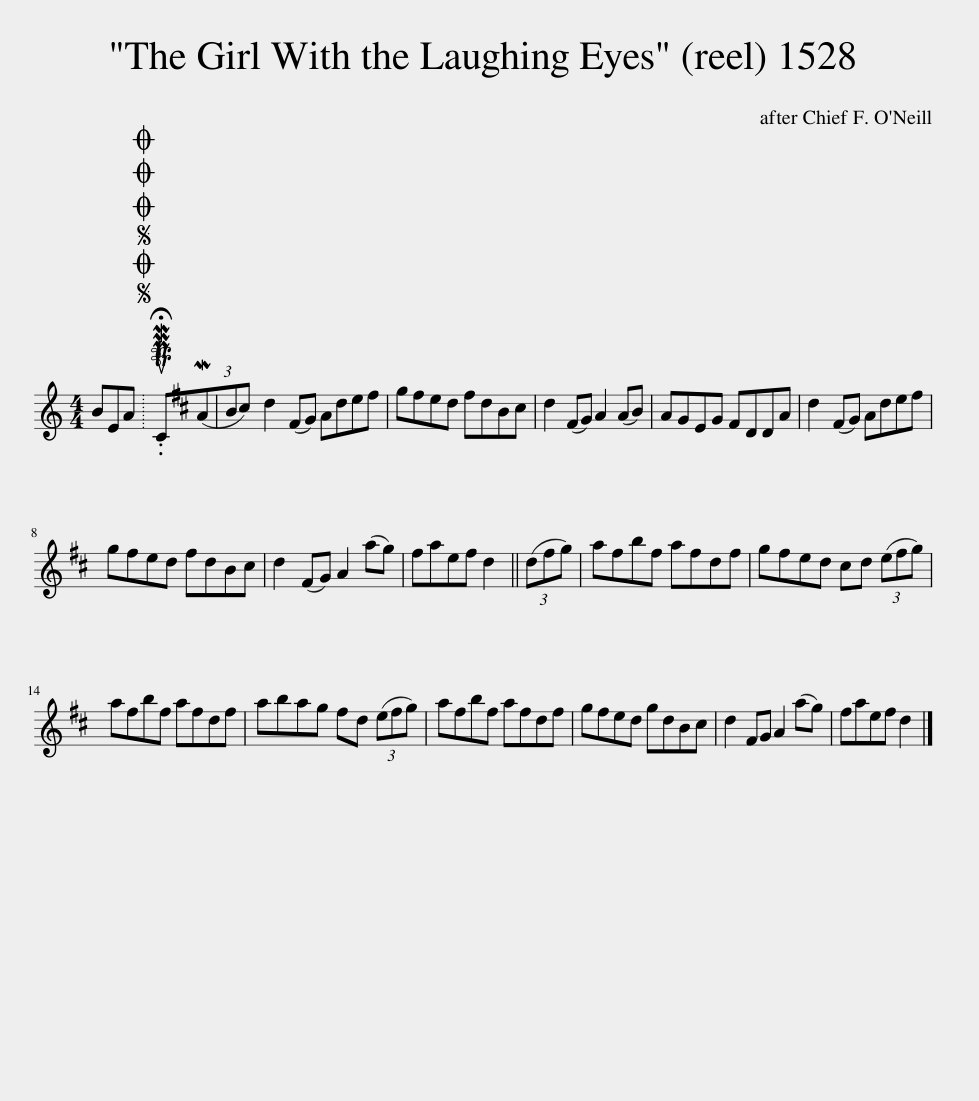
X:1
L:1/8
M:4/4
I:linebreak $
K:C
V:1 treble
V:1
 BEA |SOSOOO .!fermata!PMTuC(3(MAB^c) | d2 (^FG) Ade^f | g^fed fdB^c | d2 (^FG) A2 (AB) | %5
 AGEG ^FDDA | d2 (^FG) Ade^f |$ g^fed fdB^c | d2 (^FG) A2 (ag) | ^faef d2 || %10
 (3(d^fg) | a^fbf afdf | g^fed ^cd (3(efg) |$ a^fbf afdf | abag ^fd (3(efg) | %15
 a^fbf afdf | g^fed gdB^c | d2 ^FG A2 (ag) | ^faef d2 |] %19
